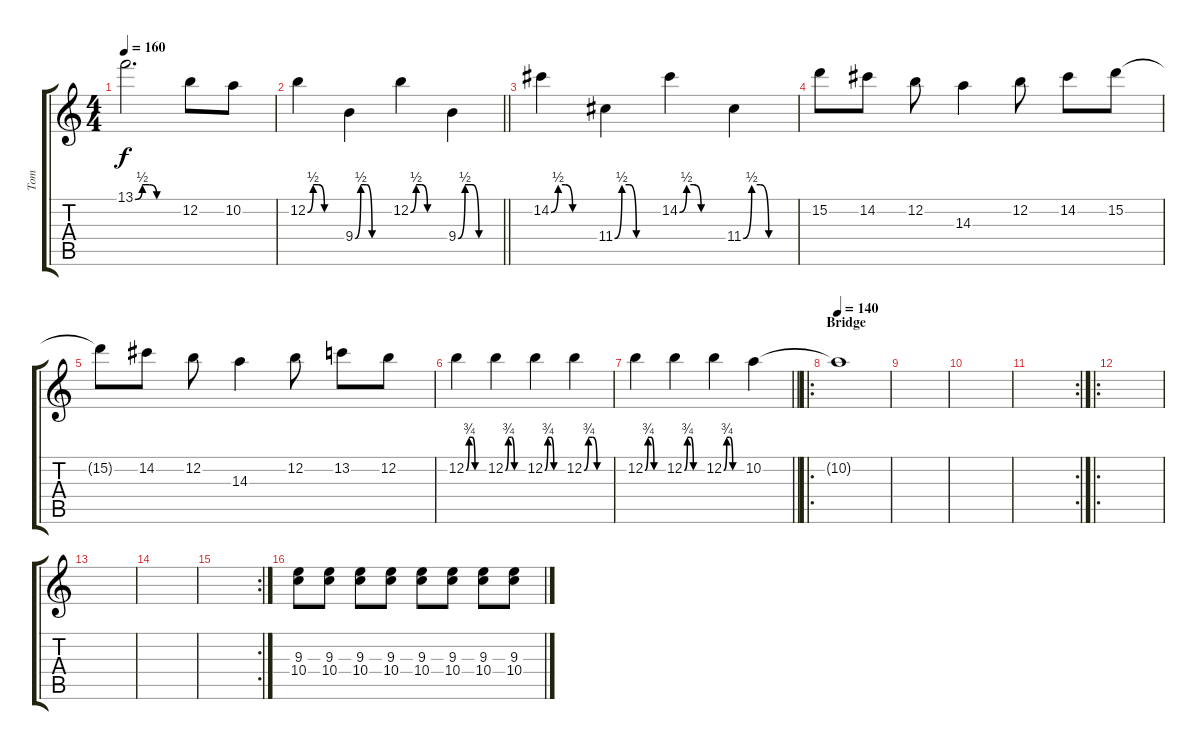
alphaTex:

\track ("Tom" "Tom") {instrument distortionguitar}
\staff {score tabs}
\tuning (E4 B3 G3 D3 A2 E2) {hide}
\ts (4 4)
\tempo 160
\clef g2
\ks c
13.1{be (custom 0 0 10 2 20 2 30 0 60 0)}.2{d dy f} 12.2.8 10.2.8 |
\barLineRight lightlight
12.2{be (custom 0 0 10 2 20 2 30 0 60 0)}.4 9.4{be (custom 0 0 10 2 20 2 30 0 60 0)}.4 12.2{be (custom 0 0 10 2 20 2 30 0 60 0)}.4 9.4{be (custom 0 0 10 2 20 2 30 0 60 0)}.4 |
14.2{be (custom 0 0 10 2 20 2 30 0 60 0)}.4 11.4{be (custom 0 0 10 2 20 2 30 0 60 0)}.4 14.2{be (custom 0 0 10 2 20 2 30 0 60 0)}.4 11.4{be (custom 0 0 10 2 20 2 30 0 60 0)}.4 |
15.2.8 14.2.8 12.2.8 14.3.4 12.2.8 14.2.8 15.2.8 |
15.2{t}.8 14.2.8 12.2.8 14.3.4 12.2.8 13.2.8 12.2.8 |
12.2{be (custom 0 0 10 3 20 3 30 0 60 0)}.4 12.2{be (custom 0 0 10 3 20 3 30 0 60 0)}.4 12.2{be (custom 0 0 10 3 20 3 30 0 60 0)}.4 12.2{be (custom 0 0 10 3 20 3 30 0 60 0)}.4 |
\barLineRight lightlight
12.2{be (custom 0 0 10 3 20 3 30 0 60 0)}.4 12.2{be (custom 0 0 10 3 20 3 30 0 60 0)}.4 12.2{be (custom 0 0 10 3 20 3 30 0 60 0)}.4 10.2.4 |
\ro
\section ("" "Bridge")
\tempo 140
10.2{t}.1 |
|
|
\rc 2
|
\ro
|
|
|
\rc 2
|
(9.3 10.4).8 (9.3 10.4).8 (9.3 10.4).8 (9.3 10.4).8 (9.3 10.4).8 (9.3 10.4).8 (9.3 10.4).8 (9.3 10.4).8
